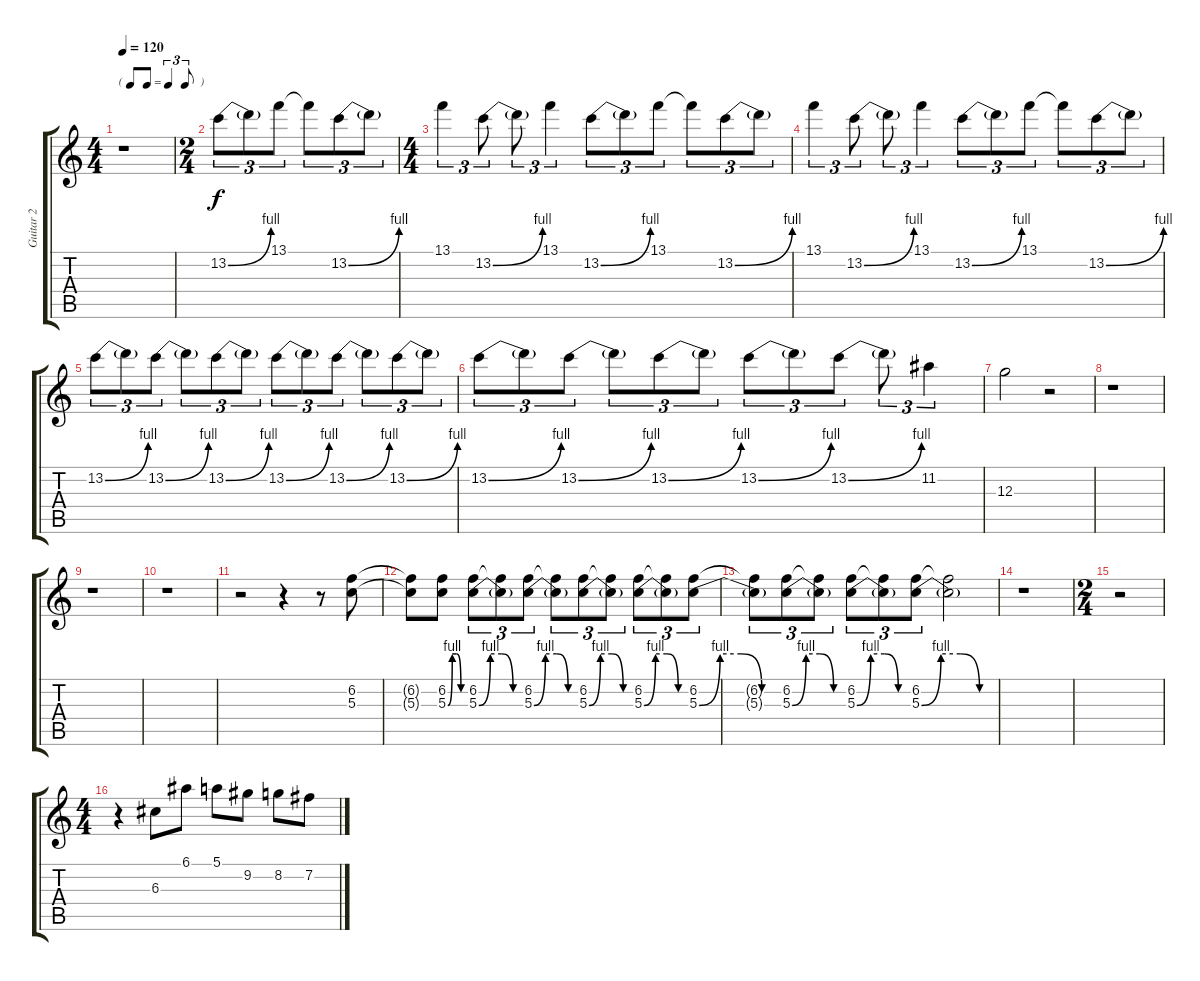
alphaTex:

\track ("Guitar 2" "Guitar 2") {instrument overdrivenguitar}
\staff {score tabs}
\tuning (E4 B3 G3 D3 A2 E2) {hide}
\ts (4 4)
\tf triplet8th
\tempo 120
\clef g2
\ks c
r.1{dy f} |
\ts (2 4)
13.2{be (bend 0 0 60 4)}.8{tu (3 2)} 13.2{t}.8{tu (3 2)} 13.1.8{tu (3 2)} 13.1{t}.8{tu (3 2)} 13.2{be (bend 0 0 60 4)}.8{tu (3 2)} 13.2{t}.8{tu (3 2)} |
\ts (4 4)
13.1.4{tu (3 2)} 13.2{be (bend 0 0 60 4)}.8{tu (3 2)} 13.2{t}.8{tu (3 2)} 13.1.4{tu (3 2)} 13.2{be (bend 0 0 60 4)}.8{tu (3 2)} 13.2{t}.8{tu (3 2)} 13.1.8{tu (3 2)} 13.1{t}.8{tu (3 2)} 13.2{be (bend 0 0 60 4)}.8{tu (3 2)} 13.2{t}.8{tu (3 2)} |
13.1.4{tu (3 2)} 13.2{be (bend 0 0 60 4)}.8{tu (3 2)} 13.2{t}.8{tu (3 2)} 13.1.4{tu (3 2)} 13.2{be (bend 0 0 60 4)}.8{tu (3 2)} 13.2{t}.8{tu (3 2)} 13.1.8{tu (3 2)} 13.1{t}.8{tu (3 2)} 13.2{be (bend 0 0 60 4)}.8{tu (3 2)} 13.2{t}.8{tu (3 2)} |
13.2{be (bend 0 0 60 4)}.8{tu (3 2)} 13.2{t}.8{tu (3 2)} 13.2{be (bend 0 0 60 4)}.8{tu (3 2)} 13.2{t}.8{tu (3 2)} 13.2{be (bend 0 0 60 4)}.8{tu (3 2)} 13.2{t}.8{tu (3 2)} 13.2{be (bend 0 0 60 4)}.8{tu (3 2)} 13.2{t}.8{tu (3 2)} 13.2{be (bend 0 0 60 4)}.8{tu (3 2)} 13.2{t}.8{tu (3 2)} 13.2{be (bend 0 0 60 4)}.8{tu (3 2)} 13.2{t}.8{tu (3 2)} |
13.2{be (bend 0 0 60 4)}.8{tu (3 2)} 13.2{t}.8{tu (3 2)} 13.2{be (bend 0 0 60 4)}.8{tu (3 2)} 13.2{t}.8{tu (3 2)} 13.2{be (bend 0 0 60 4)}.8{tu (3 2)} 13.2{t}.8{tu (3 2)} 13.2{be (bend 0 0 60 4)}.8{tu (3 2)} 13.2{t}.8{tu (3 2)} 13.2{be (bend 0 0 60 4)}.8{tu (3 2)} 13.2{t}.8{tu (3 2)} 11.2.4{tu (3 2)} |
12.3.2 r.2 |
r.1 |
r.1 |
r.1 |
r.2 r.4 r.8 (6.2 5.3).8 |
(6.2{t} 5.3{t}).8 (6.2 5.3{be (custom 0 0 15 4 30 4 45 0 60 0)}).8 (6.2 5.3{be (custom 0 0 15 4 30 4 45 0 60 0)}).8{tu (3 2)} (6.2{t} 5.3{t}).8{tu (3 2)} (6.2 5.3{be (custom 0 0 15 4 30 4 45 0 60 0)}).8{tu (3 2)} (6.2{t} 5.3{t}).8{tu (3 2)} (6.2 5.3{be (custom 0 0 15 4 30 4 45 0 60 0)}).8{tu (3 2)} (6.2{t} 5.3{t}).8{tu (3 2)} (6.2 5.3{be (custom 0 0 15 4 30 4 45 0 60 0)}).8{tu (3 2)} (6.2{t} 5.3{t}).8{tu (3 2)} (6.2 5.3{be (custom 0 0 15 4 30 4 45 0 60 0)}).8{tu (3 2)} |
(6.2{t} 5.3{t}).8{tu (3 2)} (6.2 5.3{be (custom 0 0 15 4 30 4 45 0 60 0)}).8{tu (3 2)} (6.2{t} 5.3{t}).8{tu (3 2)} (6.2 5.3{be (custom 0 0 15 4 30 4 45 0 60 0)}).8{tu (3 2)} (6.2{t} 5.3{t}).8{tu (3 2)} (6.2 5.3{be (custom 0 0 15 4 30 4 45 0 60 0)}).8{tu (3 2)} (6.2{t} 5.3{t}).2 |
r.1 |
\ts (2 4)
r.2 |
\ts (4 4)
r.4 6.3.8 6.1.8 5.1.8 9.2.8 8.2.8 7.2.8
